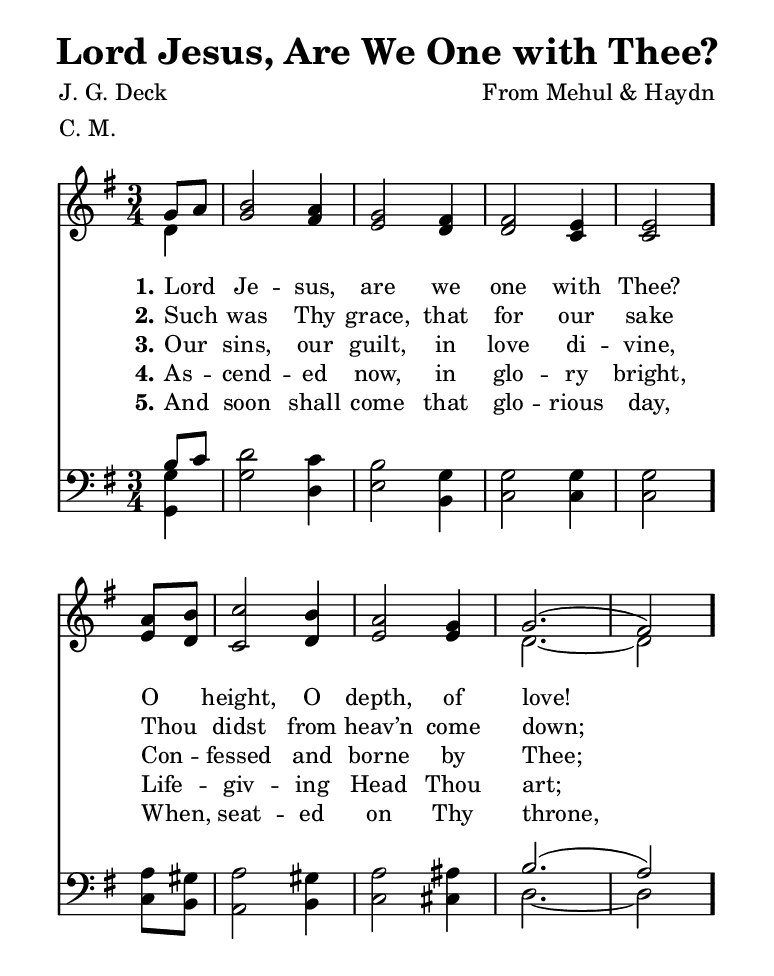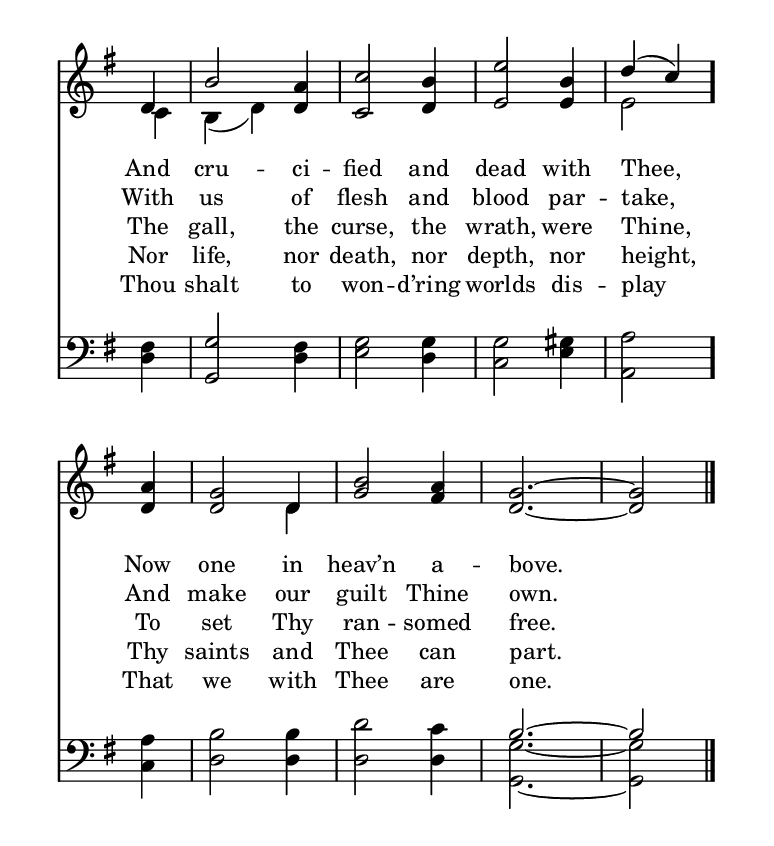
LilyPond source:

\include "common/global.ily"
\paper {
  \include "common/paper.ily"
  ragged-bottom = ##t
}

\header{
  hymnnumber = "261"
  title = "Lord Jesus, Are We One with Thee?"
  tunename = "Manoah"
  meter = "C. M."
  poet = "J. G. Deck"
  composer = "From Mehul & Haydn"
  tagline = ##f
}

global = {
  \include "common/overrides.ily"
  \override Staff.TimeSignature.style = #'numbered
  \time 3/4
  \override Score.MetronomeMark.transparent = ##t % hide all fermata changes too
  \tempo 4=120
  \key g \major
  \partial 4
  \autoBeamOff
}

notesSoprano = {
\global
\relative c'' {

  g8[ a] | b2 a4 | g2 fis4 | fis2 e4 | e2
  a8[ b] | c2 b4 | a2 g4 | g2.( | fis2)
  d4 | b'2 a4 | c2 b4 | e2 b4 | d4( c)
  a4 | g2 d4 | b'2 a4 | g2. ~ | g2

  \bar "|."

}
}

notesAlto = {
\global
\relative e' {

  d4 | g2 fis4 | e2 d4 | d2 c4 | c2
  e8[ d] | c2 d4 | e2 e4 | d2. ~ | d2
  c4 | b( d) d | c2 d4 | e2 e4 | e2
  d4 | d2 d4 | g2 fis4 | d2. ~ | d2

}
}

notesTenor = {
\global
\relative a {

  b8[ c] | d2 c4 | b2 g4 | g2 g4 | g2
  a8[ gis] | a2 gis4 | a2 ais4 | b2.( | a2)
  fis4 | g2 fis4 | g2 g4 | g2 gis4 | a2
  a4 | b2 b4 | d2 c4 | b2. ~ | b2

}
}

notesBass = {
\global
\relative f {

  <g g,>4 | g2 d4 | e2 b4 | c2 c4 | c2
  c8[ b] | a2 b4 | c2 cis4 | d2. ~ | d2
  d4 | g,2 d'4 | e2 d4 | c2 e4 | a,2
  c4 | d2 d4 | d2 d4 | <g g,>2. ~ | <g g,>2

}
}

wordsA = \lyricmode {
\set stanza = "1."

Lord Je -- sus, are we one with Thee? \bar "."
O height, O depth, of love! \bar "."
And cru -- ci -- fied and dead with Thee, \bar "."
Now one in heav’n a -- bove. \bar "."

}

wordsB = \lyricmode {
\set stanza = "2."

Such was Thy grace, that for our sake
Thou didst from heav’n come down;
With us of flesh and blood par -- take,
And make our guilt Thine own.

}

wordsC = \lyricmode {
\set stanza = "3."

Our sins, our guilt, in love di -- vine,
Con -- fessed and borne by Thee;
The gall, the curse, the wrath, were Thine,
To set Thy ran -- somed free.

}

wordsD = \lyricmode {
\set stanza = "4."

As -- cend -- ed now, in glo -- ry bright,
Life -- giv -- ing Head Thou art;
Nor life, nor death, nor depth, nor height,
Thy saints and Thee can part.

}

wordsE = \lyricmode {
\set stanza = "5."

And soon shall come that glo -- rious day,
When, seat -- ed on Thy throne,
Thou shalt to won -- d’ring worlds dis -- play
That we with Thee are one.

}

\score {
  \context ChoirStaff <<
    \context Staff = upper <<
      \set Staff.autoBeaming = ##f
      \set ChoirStaff.systemStartDelimiter = #'SystemStartBar
      \set ChoirStaff.printPartCombineTexts = ##f
      \partcombine #'(2 . 9) \notesSoprano \notesAlto
      \context NullVoice = sopranos { \voiceOne << \notesSoprano >> }
      \context NullVoice = altos { \voiceTwo << \notesAlto >> }
      \context Lyrics = one   \lyricsto sopranos \wordsA
      \context Lyrics = two   \lyricsto sopranos \wordsB
      \context Lyrics = three \lyricsto sopranos \wordsC
      \context Lyrics = four  \lyricsto sopranos \wordsD
      \context Lyrics = five  \lyricsto sopranos \wordsE
    >>
    \context Staff = men <<
      \set Staff.autoBeaming = ##f
      \clef bass
      \set ChoirStaff.printPartCombineTexts = ##f
      \partcombine #'(2 . 9) \notesTenor \notesBass
      \context NullVoice = tenors { \voiceOne << \notesTenor >> }
      \context NullVoice = basses { \voiceTwo << \notesBass >> }
    >>
  >>
  \layout {
    \include "common/layout.ily"
  }
  \midi{
    \include "common/midi.ily"
  }
}

\version "2.19.49"  % necessary for upgrading to future LilyPond versions.

% vi:set et ts=2 sw=2 ai nocindent syntax=lilypond:
